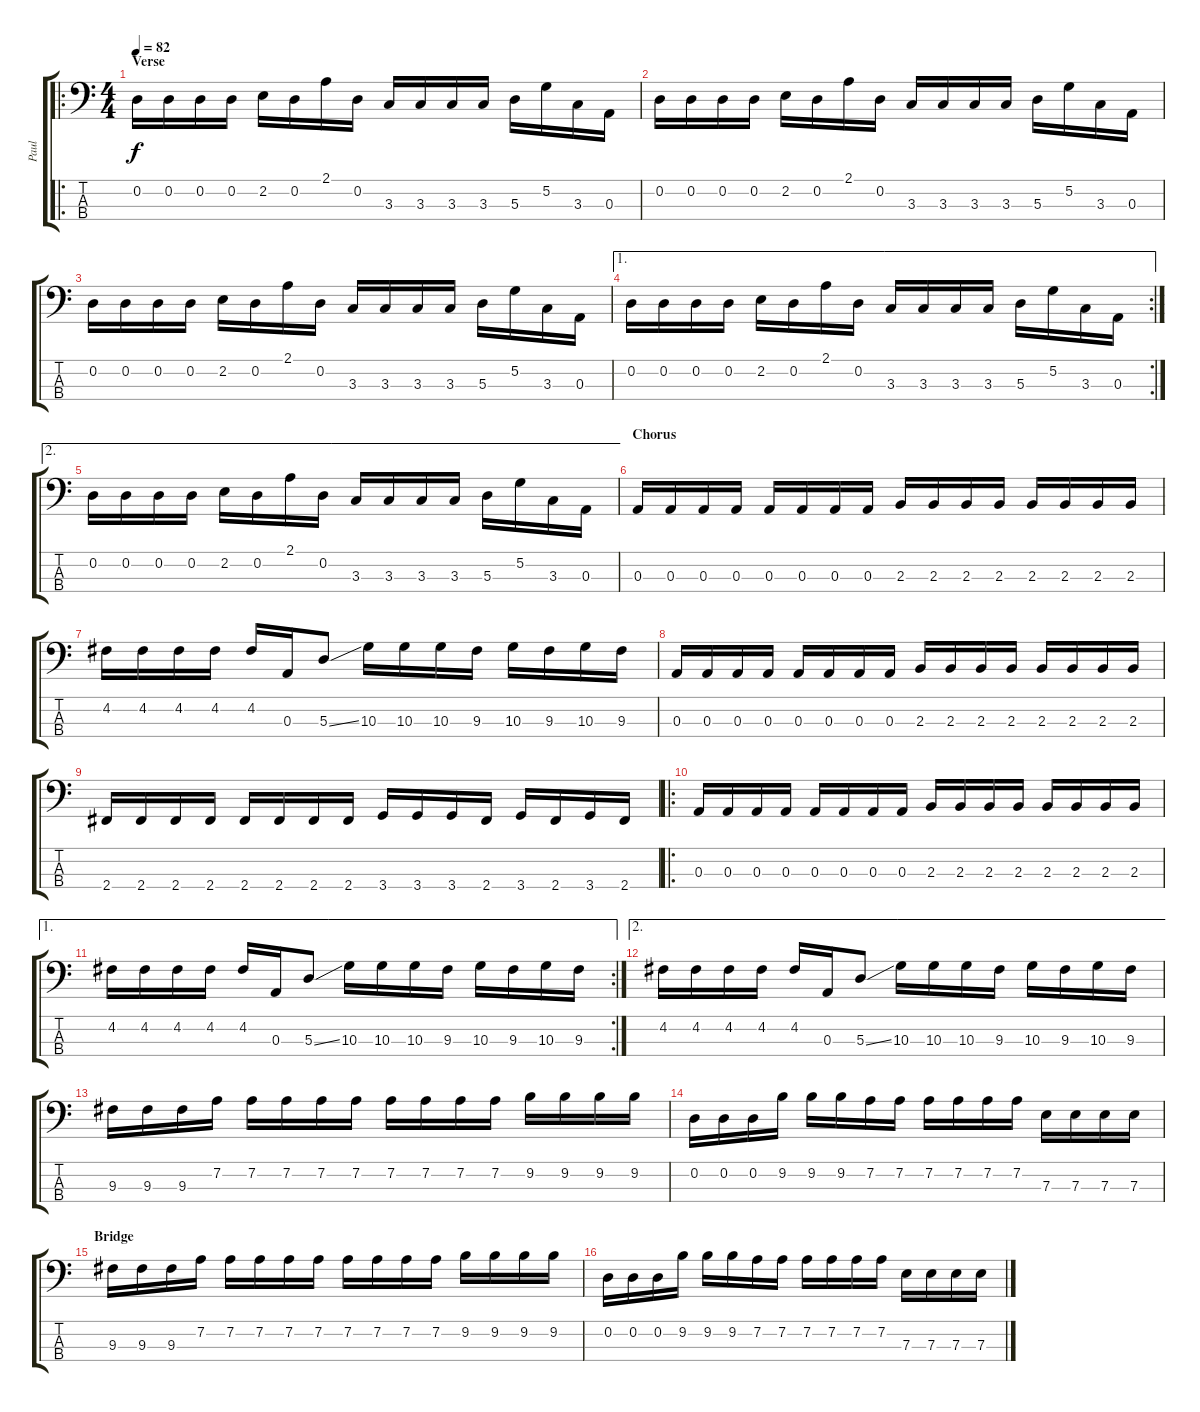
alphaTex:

\track ("Paul" "Paul") {instrument electricbasspick}
\staff {score tabs}
\tuning (G2 D2 A1 E1) {hide}
\ro
\ts (4 4)
\section ("" "Verse")
\tempo 82
\clef f4
\ks c
0.2.16{dy f} 0.2.16 0.2.16 0.2.16 2.2.16 0.2.16 2.1.16 0.2.16 3.3.16 3.3.16 3.3.16 3.3.16 5.3.16 5.2.16 3.3.16 0.3.16 |
0.2.16 0.2.16 0.2.16 0.2.16 2.2.16 0.2.16 2.1.16 0.2.16 3.3.16 3.3.16 3.3.16 3.3.16 5.3.16 5.2.16 3.3.16 0.3.16 |
0.2.16 0.2.16 0.2.16 0.2.16 2.2.16 0.2.16 2.1.16 0.2.16 3.3.16 3.3.16 3.3.16 3.3.16 5.3.16 5.2.16 3.3.16 0.3.16 |
\ae 1
\rc 2
0.2.16 0.2.16 0.2.16 0.2.16 2.2.16 0.2.16 2.1.16 0.2.16 3.3.16 3.3.16 3.3.16 3.3.16 5.3.16 5.2.16 3.3.16 0.3.16 |
\ae 2
0.2.16 0.2.16 0.2.16 0.2.16 2.2.16 0.2.16 2.1.16 0.2.16 3.3.16 3.3.16 3.3.16 3.3.16 5.3.16 5.2.16 3.3.16 0.3.16 |
\section ("" "Chorus")
0.3.16 0.3.16 0.3.16 0.3.16 0.3.16 0.3.16 0.3.16 0.3.16 2.3.16 2.3.16 2.3.16 2.3.16 2.3.16 2.3.16 2.3.16 2.3.16 |
4.2.16 4.2.16 4.2.16 4.2.16 4.2.16 0.3.16 5.3{ss}.8 10.3.16 10.3.16 10.3.16 9.3.16 10.3.16 9.3.16 10.3.16 9.3.16 |
0.3.16 0.3.16 0.3.16 0.3.16 0.3.16 0.3.16 0.3.16 0.3.16 2.3.16 2.3.16 2.3.16 2.3.16 2.3.16 2.3.16 2.3.16 2.3.16 |
2.4.16 2.4.16 2.4.16 2.4.16 2.4.16 2.4.16 2.4.16 2.4.16 3.4.16 3.4.16 3.4.16 2.4.16 3.4.16 2.4.16 3.4.16 2.4.16 |
\ro
0.3.16 0.3.16 0.3.16 0.3.16 0.3.16 0.3.16 0.3.16 0.3.16 2.3.16 2.3.16 2.3.16 2.3.16 2.3.16 2.3.16 2.3.16 2.3.16 |
\ae 1
\rc 2
4.2.16 4.2.16 4.2.16 4.2.16 4.2.16 0.3.16 5.3{ss}.8 10.3.16 10.3.16 10.3.16 9.3.16 10.3.16 9.3.16 10.3.16 9.3.16 |
\ae 2
4.2.16 4.2.16 4.2.16 4.2.16 4.2.16 0.3.16 5.3{ss}.8 10.3.16 10.3.16 10.3.16 9.3.16 10.3.16 9.3.16 10.3.16 9.3.16 |
\section ("" "")
9.3.16 9.3.16 9.3.16 7.2.16 7.2.16 7.2.16 7.2.16 7.2.16 7.2.16 7.2.16 7.2.16 7.2.16 9.2.16 9.2.16 9.2.16 9.2.16 |
0.2.16 0.2.16 0.2.16 9.2.16 9.2.16 9.2.16 7.2.16 7.2.16 7.2.16 7.2.16 7.2.16 7.2.16 7.3.16 7.3.16 7.3.16 7.3.16 |
\section ("" "Bridge")
9.3.16 9.3.16 9.3.16 7.2.16 7.2.16 7.2.16 7.2.16 7.2.16 7.2.16 7.2.16 7.2.16 7.2.16 9.2.16 9.2.16 9.2.16 9.2.16 |
0.2.16 0.2.16 0.2.16 9.2.16 9.2.16 9.2.16 7.2.16 7.2.16 7.2.16 7.2.16 7.2.16 7.2.16 7.3.16 7.3.16 7.3.16 7.3.16
